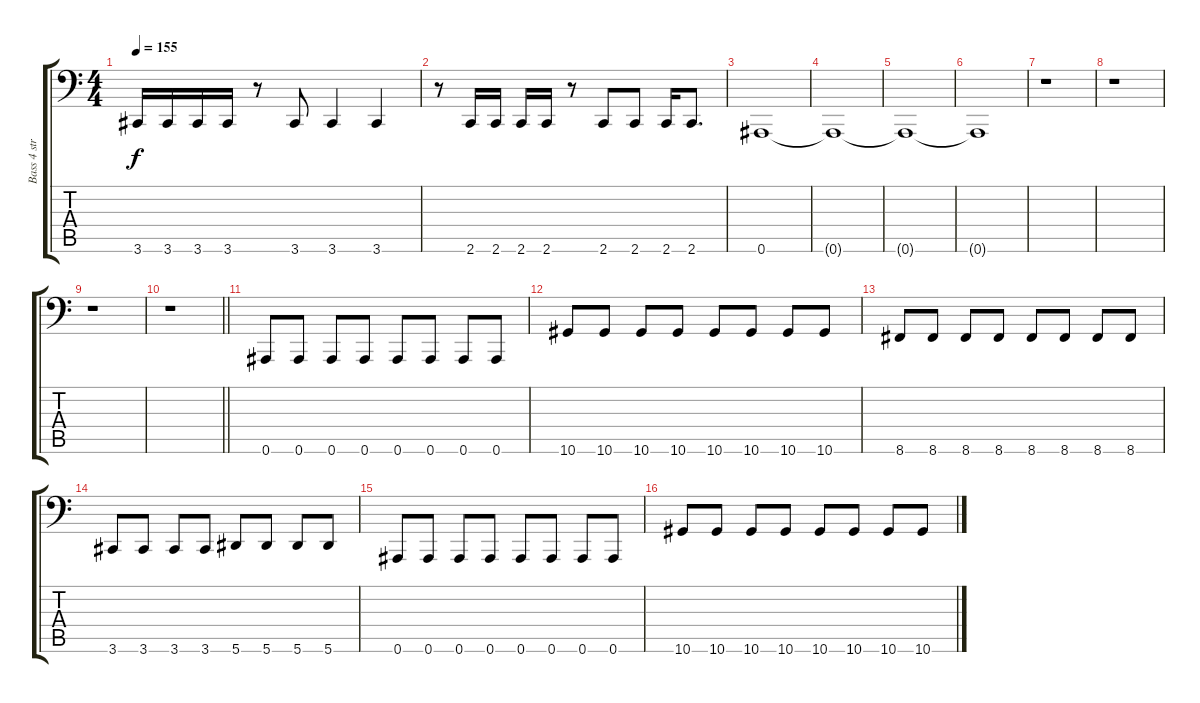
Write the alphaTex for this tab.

\track ("Bass 4 string" "Bass 4 str") {instrument electricbasspick}
\staff {score tabs}
\tuning (C3 G2 Eb2 Bb1 F1 Bb0) {hide}
\ts (4 4)
\tempo 155
\clef f4
\ks c
3.6.16{dy f} 3.6.16 3.6.16 3.6.16 r.8 3.6.8 3.6.4 3.6.4 |
r.8 2.6.16 2.6.16 2.6.16 2.6.16 r.8 2.6.8 2.6.8 2.6.16 2.6.8{d} |
0.6.1{volume 0} |
0.6{t}.1 |
0.6{t}.1 |
0.6{t}.1 |
r.1 |
r.1 |
r.1 |
\barLineRight lightlight
r.1 |
\section ("" "")
0.6.8{volume 16} 0.6.8 0.6.8 0.6.8 0.6.8 0.6.8 0.6.8 0.6.8 |
10.6.8 10.6.8 10.6.8 10.6.8 10.6.8 10.6.8 10.6.8 10.6.8 |
8.6.8 8.6.8 8.6.8 8.6.8 8.6.8 8.6.8 8.6.8 8.6.8 |
3.6.8 3.6.8 3.6.8 3.6.8 5.6.8 5.6.8 5.6.8 5.6.8 |
0.6.8 0.6.8 0.6.8 0.6.8 0.6.8 0.6.8 0.6.8 0.6.8 |
10.6.8 10.6.8 10.6.8 10.6.8 10.6.8 10.6.8 10.6.8 10.6.8
